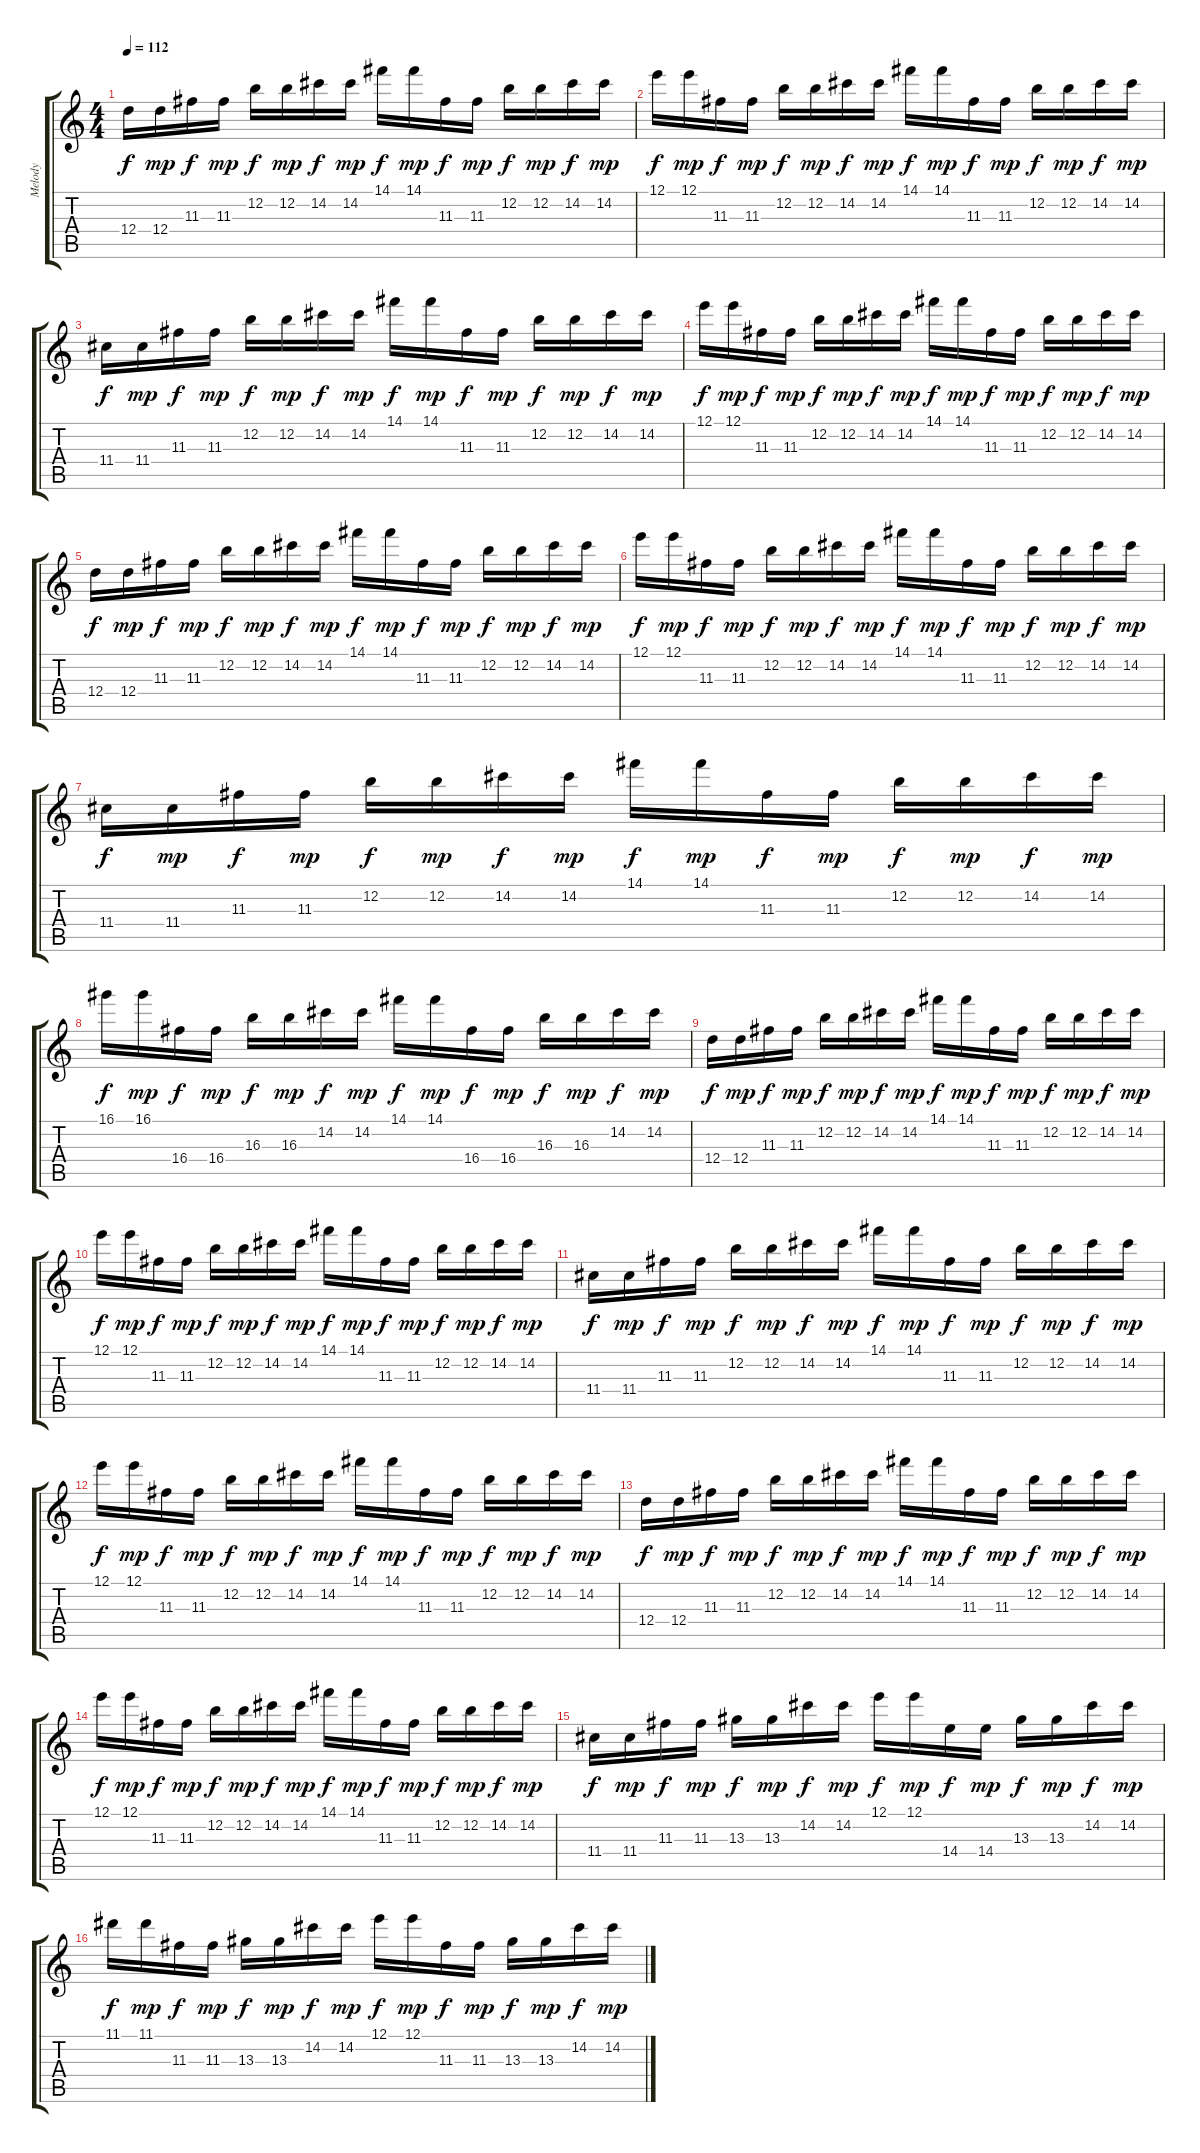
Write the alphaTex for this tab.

\track ("Melody" "Melody") {instrument electricguitarclean}
\staff {score tabs}
\tuning (E4 B3 G3 D3 A2 E2) {hide}
\ts (4 4)
\tempo 112
\clef g2
\ks c
12.4.16{dy f balance 8} 12.4.16{dy mp balance 8} 11.3.16{dy f balance 9} 11.3.16{dy mp balance 10} 12.2.16{dy f balance 10} 12.2.16{dy mp balance 11} 14.2.16{dy f balance 11} 14.2.16{dy mp balance 12} 14.1.16{dy f balance 12} 14.1.16{dy mp balance 13} 11.3.16{dy f balance 13} 11.3.16{dy mp balance 14} 12.2.16{dy f balance 14} 12.2.16{dy mp balance 15} 14.2.16{dy f balance 15} 14.2.16{dy mp balance 15} |
12.1.16{dy f balance 16} 12.1.16{dy mp balance 16} 11.3.16{dy f balance 15} 11.3.16{dy mp balance 15} 12.2.16{dy f balance 14} 12.2.16{dy mp balance 14} 14.2.16{dy f balance 14} 14.2.16{dy mp balance 13} 14.1.16{dy f balance 12} 14.1.16{dy mp balance 12} 11.3.16{dy f balance 11} 11.3.16{dy mp balance 11} 12.2.16{dy f balance 10} 12.2.16{dy mp balance 10} 14.2.16{dy f balance 9} 14.2.16{dy mp balance 9} |
11.4.16{dy f balance 8} 11.4.16{dy mp balance 8} 11.3.16{dy f balance 7} 11.3.16{dy mp balance 7} 12.2.16{dy f balance 6} 12.2.16{dy mp balance 6} 14.2.16{dy f balance 6} 14.2.16{dy mp balance 5} 14.1.16{dy f balance 4} 14.1.16{dy mp balance 4} 11.3.16{dy f balance 3} 11.3.16{dy mp balance 3} 12.2.16{dy f balance 2} 12.2.16{dy mp balance 2} 14.2.16{dy f balance 1} 14.2.16{dy mp balance 1} |
12.1.16{dy f balance 0} 12.1.16{dy mp balance 0} 11.3.16{dy f balance 1} 11.3.16{dy mp balance 2} 12.2.16{dy f balance 2} 12.2.16{dy mp balance 2} 14.2.16{dy f balance 3} 14.2.16{dy mp balance 3} 14.1.16{dy f balance 4} 14.1.16{dy mp balance 4} 11.3.16{dy f balance 5} 11.3.16{dy mp balance 5} 12.2.16{dy f balance 6} 12.2.16{dy mp balance 6} 14.2.16{dy f balance 7} 14.2.16{dy mp balance 8} |
12.4.16{dy f balance 8} 12.4.16{dy mp balance 9} 11.3.16{dy f balance 9} 11.3.16{dy mp balance 10} 12.2.16{dy f balance 10} 12.2.16{dy mp balance 11} 14.2.16{dy f balance 11} 14.2.16{dy mp balance 12} 14.1.16{dy f balance 12} 14.1.16{dy mp balance 13} 11.3.16{dy f balance 13} 11.3.16{dy mp balance 14} 12.2.16{dy f balance 14} 12.2.16{dy mp balance 15} 14.2.16{dy f balance 15} 14.2.16{dy mp balance 15} |
12.1.16{dy f balance 16} 12.1.16{dy mp balance 16} 11.3.16{dy f balance 15} 11.3.16{dy mp balance 15} 12.2.16{dy f balance 14} 12.2.16{dy mp balance 14} 14.2.16{dy f balance 14} 14.2.16{dy mp balance 13} 14.1.16{dy f balance 12} 14.1.16{dy mp balance 12} 11.3.16{dy f balance 11} 11.3.16{dy mp balance 11} 12.2.16{dy f balance 10} 12.2.16{dy mp balance 10} 14.2.16{dy f balance 9} 14.2.16{dy mp balance 9} |
11.4.16{dy f balance 8} 11.4.16{dy mp balance 8} 11.3.16{dy f balance 7} 11.3.16{dy mp balance 7} 12.2.16{dy f balance 6} 12.2.16{dy mp balance 6} 14.2.16{dy f balance 6} 14.2.16{dy mp balance 5} 14.1.16{dy f balance 4} 14.1.16{dy mp balance 4} 11.3.16{dy f balance 3} 11.3.16{dy mp balance 3} 12.2.16{dy f balance 2} 12.2.16{dy mp balance 2} 14.2.16{dy f balance 1} 14.2.16{dy mp balance 1} |
16.1.16{dy f balance 0} 16.1.16{dy mp balance 0} 16.4.16{dy f balance 1} 16.4.16{dy mp balance 1} 16.3.16{dy f balance 2} 16.3.16{dy mp balance 2} 14.2.16{dy f balance 2} 14.2.16{dy mp balance 3} 14.1.16{dy f balance 3} 14.1.16{dy mp balance 3} 16.4.16{dy f balance 4} 16.4.16{dy mp balance 4} 16.3.16{dy f balance 5} 16.3.16{dy mp balance 6} 14.2.16{dy f balance 6} 14.2.16{dy mp balance 7} |
12.4.16{dy f balance 8} 12.4.16{dy mp balance 9} 11.3.16{dy f balance 9} 11.3.16{dy mp balance 10} 12.2.16{dy f balance 10} 12.2.16{dy mp balance 11} 14.2.16{dy f balance 11} 14.2.16{dy mp balance 12} 14.1.16{dy f balance 12} 14.1.16{dy mp balance 13} 11.3.16{dy f balance 13} 11.3.16{dy mp balance 14} 12.2.16{dy f balance 14} 12.2.16{dy mp balance 15} 14.2.16{dy f balance 15} 14.2.16{dy mp balance 15} |
12.1.16{dy f balance 16} 12.1.16{dy mp balance 16} 11.3.16{dy f balance 15} 11.3.16{dy mp balance 15} 12.2.16{dy f balance 14} 12.2.16{dy mp balance 14} 14.2.16{dy f balance 14} 14.2.16{dy mp balance 13} 14.1.16{dy f balance 12} 14.1.16{dy mp balance 12} 11.3.16{dy f balance 11} 11.3.16{dy mp balance 11} 12.2.16{dy f balance 10} 12.2.16{dy mp balance 10} 14.2.16{dy f balance 9} 14.2.16{dy mp balance 9} |
11.4.16{dy f balance 8} 11.4.16{dy mp balance 8} 11.3.16{dy f balance 7} 11.3.16{dy mp balance 7} 12.2.16{dy f balance 6} 12.2.16{dy mp balance 6} 14.2.16{dy f balance 6} 14.2.16{dy mp balance 5} 14.1.16{dy f balance 4} 14.1.16{dy mp balance 4} 11.3.16{dy f balance 3} 11.3.16{dy mp balance 3} 12.2.16{dy f balance 2} 12.2.16{dy mp balance 2} 14.2.16{dy f balance 1} 14.2.16{dy mp balance 1} |
12.1.16{dy f balance 0} 12.1.16{dy mp balance 0} 11.3.16{dy f balance 1} 11.3.16{dy mp balance 2} 12.2.16{dy f balance 2} 12.2.16{dy mp balance 3} 14.2.16{dy f balance 3} 14.2.16{dy mp balance 3} 14.1.16{dy f balance 4} 14.1.16{dy mp balance 4} 11.3.16{dy f balance 5} 11.3.16{dy mp balance 5} 12.2.16{dy f balance 6} 12.2.16{dy mp balance 6} 14.2.16{dy f balance 7} 14.2.16{dy mp balance 7} |
12.4.16{dy f balance 8} 12.4.16{dy mp balance 9} 11.3.16{dy f balance 9} 11.3.16{dy mp balance 10} 12.2.16{dy f balance 10} 12.2.16{dy mp balance 11} 14.2.16{dy f balance 11} 14.2.16{dy mp balance 12} 14.1.16{dy f balance 12} 14.1.16{dy mp balance 13} 11.3.16{dy f balance 13} 11.3.16{dy mp balance 14} 12.2.16{dy f balance 14} 12.2.16{dy mp balance 15} 14.2.16{dy f balance 15} 14.2.16{dy mp balance 15} |
12.1.16{dy f balance 16} 12.1.16{dy mp balance 16} 11.3.16{dy f balance 15} 11.3.16{dy mp balance 15} 12.2.16{dy f balance 14} 12.2.16{dy mp balance 14} 14.2.16{dy f balance 14} 14.2.16{dy mp balance 13} 14.1.16{dy f balance 12} 14.1.16{dy mp balance 12} 11.3.16{dy f balance 11} 11.3.16{dy mp balance 11} 12.2.16{dy f balance 10} 12.2.16{dy mp balance 10} 14.2.16{dy f balance 9} 14.2.16{dy mp balance 9} |
11.4.16{dy f balance 8} 11.4.16{dy mp balance 8} 11.3.16{dy f balance 7} 11.3.16{dy mp balance 7} 13.3.16{dy f balance 6} 13.3.16{dy mp balance 6} 14.2.16{dy f balance 6} 14.2.16{dy mp balance 5} 12.1.16{dy f balance 4} 12.1.16{dy mp balance 4} 14.4.16{dy f balance 3} 14.4.16{dy mp balance 3} 13.3.16{dy f balance 2} 13.3.16{dy mp balance 2} 14.2.16{dy f balance 1} 14.2.16{dy mp balance 1} |
11.1.16{dy f balance 0} 11.1.16{dy mp balance 1} 11.3.16{dy f balance 1} 11.3.16{dy mp balance 2} 13.3.16{dy f balance 3} 13.3.16{dy mp balance 3} 14.2.16{dy f balance 4} 14.2.16{dy mp balance 4} 12.1.16{dy f balance 4} 12.1.16{dy mp balance 5} 11.3.16{dy f balance 5} 11.3.16{dy mp balance 6} 13.3.16{dy f balance 6} 13.3.16{dy mp balance 6} 14.2.16{dy f balance 7} 14.2.16{dy mp balance 7}
